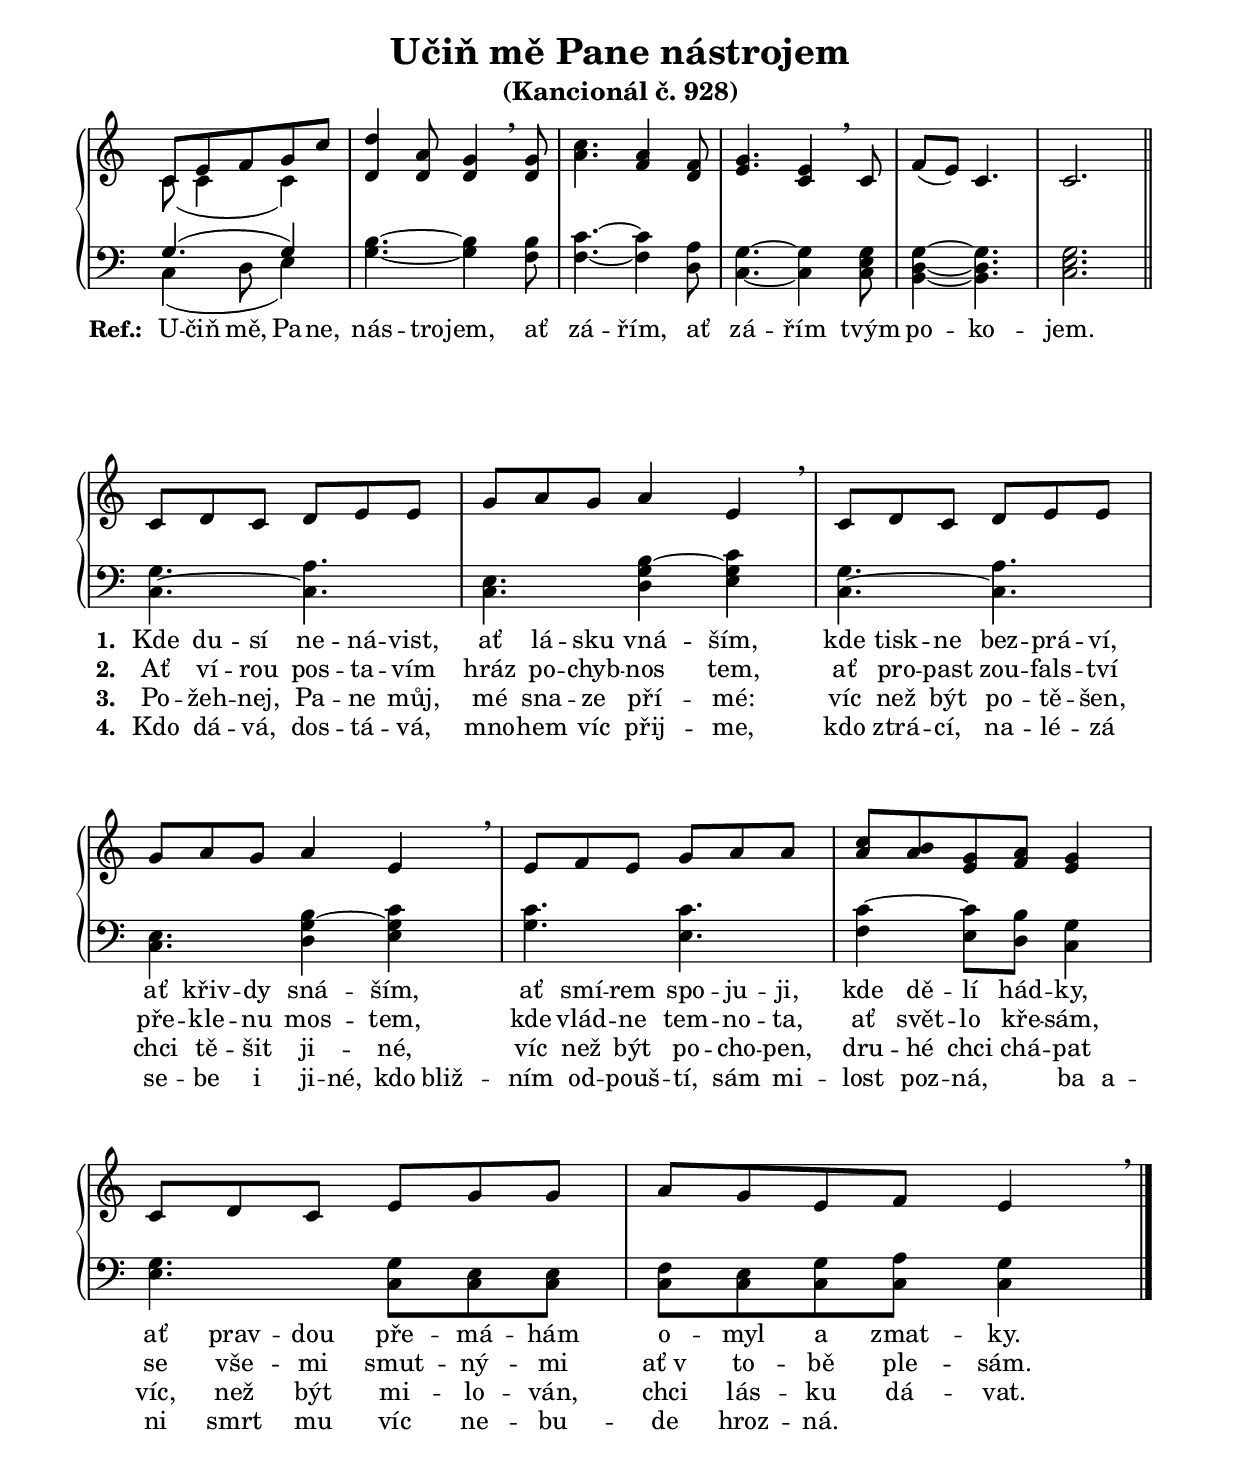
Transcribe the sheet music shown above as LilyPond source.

\version "2.18.2"
  
\include "../common-includes/macros.ly"
\include "../common-includes/paper.ly"

frantisek_melodie_ref_prava = \relative c' {
	\key c \major
	\clef treble
	\language "deutsch"
	\noTime
	\autoBeamOff
	\accidentalStyle forget
	\cadenzaOn

	<< { c8[ e f g c] } \\ { c,8( c4 c4) } >> \bbar
	<d' d,>4 <a d,>8 <g d>4 \breathe <g d>8 \bbar
	<c a>4. <a f>4 <f d>8 \bbar
	<g e>4. <e c>4 \breathe c8 \bbar
	f8[( e8]) c4. \bbar
	c2. \bar "||"
	
	\cadenzaOff
}

frantisek_melodie_ref_leva = \relative c {
	\key c \major
	\clef bass
	\language "deutsch"
	\noTime
	\autoBeamOff
	\accidentalStyle forget
	\cadenzaOn

	<< { g'4.( g4) } \\ {c,4( d8 e4) } >> \bbar
	<h' g>4.~ <h g>4 <h f>8 \bbar
	<c f,>4.~ <c f,>4 <a d,>8 \bbar
	<g c,>4.~ <g c,>4 <g e c>8 \bbar
	<g d h>4~ <g d h>4. \bbar
	<g e c>2. \bar "||"
	
	\cadenzaOff
}

frantisek_slova_ref = \lyricmode {
	\set stanza = "Ref.: "
	 U8 -- čiň8 mě,8 Pa8 -- ne,8
	 nás4 -- tro8 -- jem,4 ať8
	 zá4. -- řím,4 ať8
	 zá4. -- řím4 tvým8
	 po4 -- ko4. -- jem.2.
}

frantisek_ref_doprovod = \new PianoStaff <<
	\new Staff \frantisek_melodie_ref_prava
	\new Staff \frantisek_melodie_ref_leva
	\new Lyrics \frantisek_slova_ref
>>

frantisek_melodie_sloka_prava = \relative c' {
	\key c \major
	\clef treble
	\language "deutsch"
	\noTime
	\autoBeamOff
	\cadenzaOn

	\repeat unfold 2 {
		c8[ d8 c8] d8[ e8 e8] \bbar
		g8[ a8 g8] a4 e4 \breathe \bbar
	}
	e8[ f8 e8] g8[ a8 a8] \bbar
	<c a>8[ <h a>8 <g e>8 <a f>8] <g e>4 \bbar
	c,8[ d8 c8] e8[ g8 g8] \bbar
	[a8[ g8 e8 f8] e4 \breathe \bar "|."

	\cadenzaOff
}

frantisek_melodie_sloka_leva = \relative c' {
	\key c \major
	\clef bass
	\language "deutsch"
	\noTime
	\autoBeamOff
	\cadenzaOn

	\repeat unfold 2 {
		<g c,>4.~ <a c,>4. \bbar
		<e c>4. <h' g d>4~ <c g e>4 \bbar
	}
	<c g>4. <c e,>4. \bbar
	<c f,>4~ <c e,>8[ <h d,>8] <g c,>4 \bbar
	<g e>4. <g c,>8[ <e c>8 <e c>8] \bbar
	<f c>8[ <e c>8 <g c,>8 <a c,>8] <g c,>4 \bar "|."

	\cadenzaOff
}

frantisek_slova_sloka_a = \lyricmode {
	\set stanza = "1. "
	Kde8 du8 -- sí8 ne8 -- ná8 -- vist,8
	ať8 lá8 -- sku8 vná4 -- ším,4
	kde8 tisk8 -- ne8 bez8 -- prá8 -- ví,8
	ať8 křiv8 -- dy8 sná4 -- ším,4
	ať8 smí8 -- rem8 spo8 -- ju8 -- ji,8
	kde8 dě8 -- lí8 hád8 -- ky,4
	ať8 prav8 -- dou8 pře8 -- má8 -- hám8 o8 -- myl8 a8 zmat8 -- ky.4
}

frantisek_slova_sloka_b = \lyricmode {
	\set stanza = "2. "
	Ať8 ví8 -- rou8 pos8 -- ta8 -- vím8
	hráz8 po8 -- chyb8 -- nos4 tem,4
	ať8 pro8 -- past8 zou8 -- fals8 -- tví8
	pře8 -- kle8 -- nu8 mos4 -- tem,4
	kde8 vlád8 -- ne8 tem8 -- no8 -- ta,8
	ať8 svět8 -- lo8 kře8 -- sám,4
	se8 vše8 -- mi8 smut8 -- ný8 -- mi8 "ať v"8 to8 -- bě8 ple8 -- sám.4
}

frantisek_slova_sloka_c = \lyricmode {
	\set stanza = "3. "
	Po8 -- žeh8 -- nej,8 Pa8 -- ne8 můj,8
	mé8 sna8 -- ze8 pří4 -- mé:4
	víc8 než8 být8 po8 -- tě8 -- šen,8
	chci8 tě8 -- šit8 ji4 -- né,4
	víc8 než8 být8 po8 -- cho8 -- pen,8
	dru8 -- hé8 chci8 chá8 -- pat4
	víc,8 než8 být8 mi8 -- lo8 -- ván,8
	chci8 lás8 -- ku8 dá8 -- vat.4
}

frantisek_slova_sloka_d = \lyricmode {
	\set stanza = "4. "
	Kdo8 dá8 -- vá,8 dos8 -- tá8 -- vá,8
	mno8 -- hem8 víc8 přij4 -- me,4
	kdo8 ztrá8 -- cí,8 na8 -- lé8 -- zá8
	se8 -- be8 i8 ji8 -- né,8
	kdo8 bliž8 -- ním8 od8 -- pouš8 -- tí,8
	sám8 mi8 -- lost8 poz8 -- ná,4
	ba8 a8 -- ni8 smrt8 mu8 víc8
	ne8 -- bu8 -- de8 hroz8 -- ná.4
}

frantisek_sloka_doprovod = \new PianoStaff <<
	\new Staff \frantisek_melodie_sloka_prava
	\new Staff \frantisek_melodie_sloka_leva
	\new Lyrics \frantisek_slova_sloka_a
	\new Lyrics \frantisek_slova_sloka_b
	\new Lyrics \frantisek_slova_sloka_c
	\new Lyrics \frantisek_slova_sloka_d
>>


\book {
	\bookpart {
	\header {
		title = "Učiň mě Pane nástrojem"
		subtitle = "(Kancionál č. 928)"
	}
	\score {
		\frantisek_ref_doprovod
	}
	\markup {
	  \vspace #3
	}
	\score {
		\frantisek_sloka_doprovod
	}
}

}
